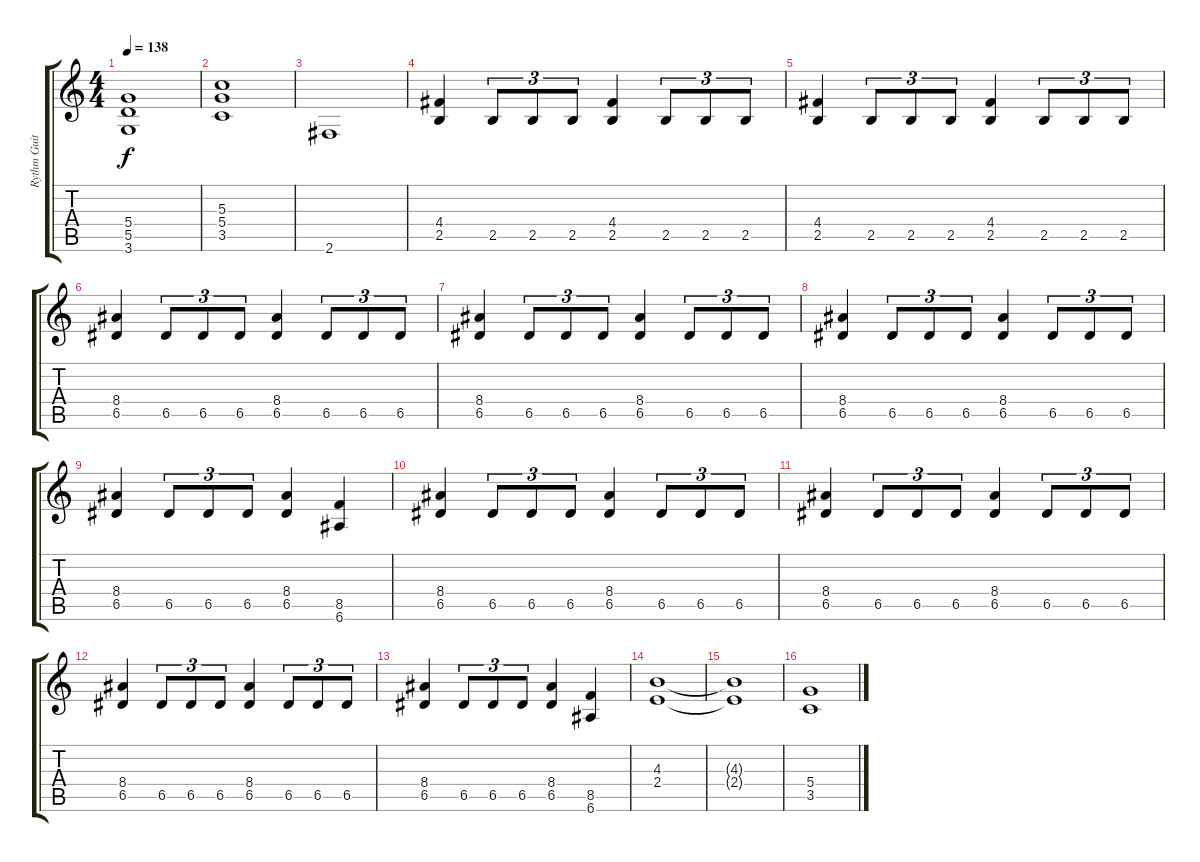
\track ("Rythm Guitar" "Rythm Guit") {instrument overdrivenguitar}
\staff {score tabs}
\tuning (E4 B3 G3 D3 A2 E2) {hide}
\ts (4 4)
\tempo 138
\clef g2
\ks c
(5.4 5.5 3.6).1{dy f} |
(5.3 5.4 3.5).1 |
2.6.1 |
(4.4 2.5).4 2.5.8{tu (3 2)} 2.5.8{tu (3 2)} 2.5.8{tu (3 2)} (4.4 2.5).4 2.5.8{tu (3 2)} 2.5.8{tu (3 2)} 2.5.8{tu (3 2)} |
(4.4 2.5).4 2.5.8{tu (3 2)} 2.5.8{tu (3 2)} 2.5.8{tu (3 2)} (4.4 2.5).4 2.5.8{tu (3 2)} 2.5.8{tu (3 2)} 2.5.8{tu (3 2)} |
(8.4 6.5).4 6.5.8{tu (3 2)} 6.5.8{tu (3 2)} 6.5.8{tu (3 2)} (8.4 6.5).4 6.5.8{tu (3 2)} 6.5.8{tu (3 2)} 6.5.8{tu (3 2)} |
(8.4 6.5).4 6.5.8{tu (3 2)} 6.5.8{tu (3 2)} 6.5.8{tu (3 2)} (8.4 6.5).4 6.5.8{tu (3 2)} 6.5.8{tu (3 2)} 6.5.8{tu (3 2)} |
(8.4 6.5).4 6.5.8{tu (3 2)} 6.5.8{tu (3 2)} 6.5.8{tu (3 2)} (8.4 6.5).4 6.5.8{tu (3 2)} 6.5.8{tu (3 2)} 6.5.8{tu (3 2)} |
(8.4 6.5).4 6.5.8{tu (3 2)} 6.5.8{tu (3 2)} 6.5.8{tu (3 2)} (8.4 6.5).4 (8.5 6.6).4 |
(8.4 6.5).4 6.5.8{tu (3 2)} 6.5.8{tu (3 2)} 6.5.8{tu (3 2)} (8.4 6.5).4 6.5.8{tu (3 2)} 6.5.8{tu (3 2)} 6.5.8{tu (3 2)} |
(8.4 6.5).4 6.5.8{tu (3 2)} 6.5.8{tu (3 2)} 6.5.8{tu (3 2)} (8.4 6.5).4 6.5.8{tu (3 2)} 6.5.8{tu (3 2)} 6.5.8{tu (3 2)} |
(8.4 6.5).4 6.5.8{tu (3 2)} 6.5.8{tu (3 2)} 6.5.8{tu (3 2)} (8.4 6.5).4 6.5.8{tu (3 2)} 6.5.8{tu (3 2)} 6.5.8{tu (3 2)} |
(8.4 6.5).4 6.5.8{tu (3 2)} 6.5.8{tu (3 2)} 6.5.8{tu (3 2)} (8.4 6.5).4 (8.5 6.6).4 |
(4.3 2.4).1 |
(4.3{t} 2.4{t}).1 |
(5.4 3.5).1
